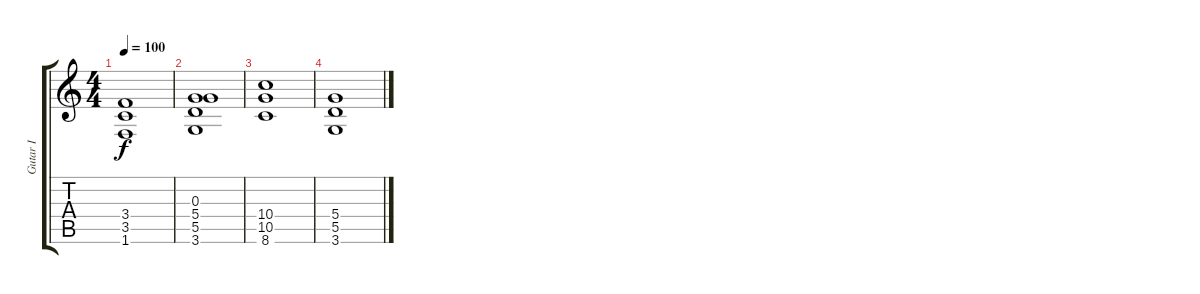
\track ("Gutar I" "Gutar I") {instrument overdrivenguitar}
\staff {score tabs}
\tuning (E4 B3 G3 D3 A2 E2) {hide}
\ts (4 4)
\tempo 100
\clef g2
\ks c
(3.4 3.5 1.6).1{dy f} |
(0.3 5.4 5.5 3.6).1 |
(10.4 10.5 8.6).1{volume 0} |
(5.4 5.5 3.6).1
